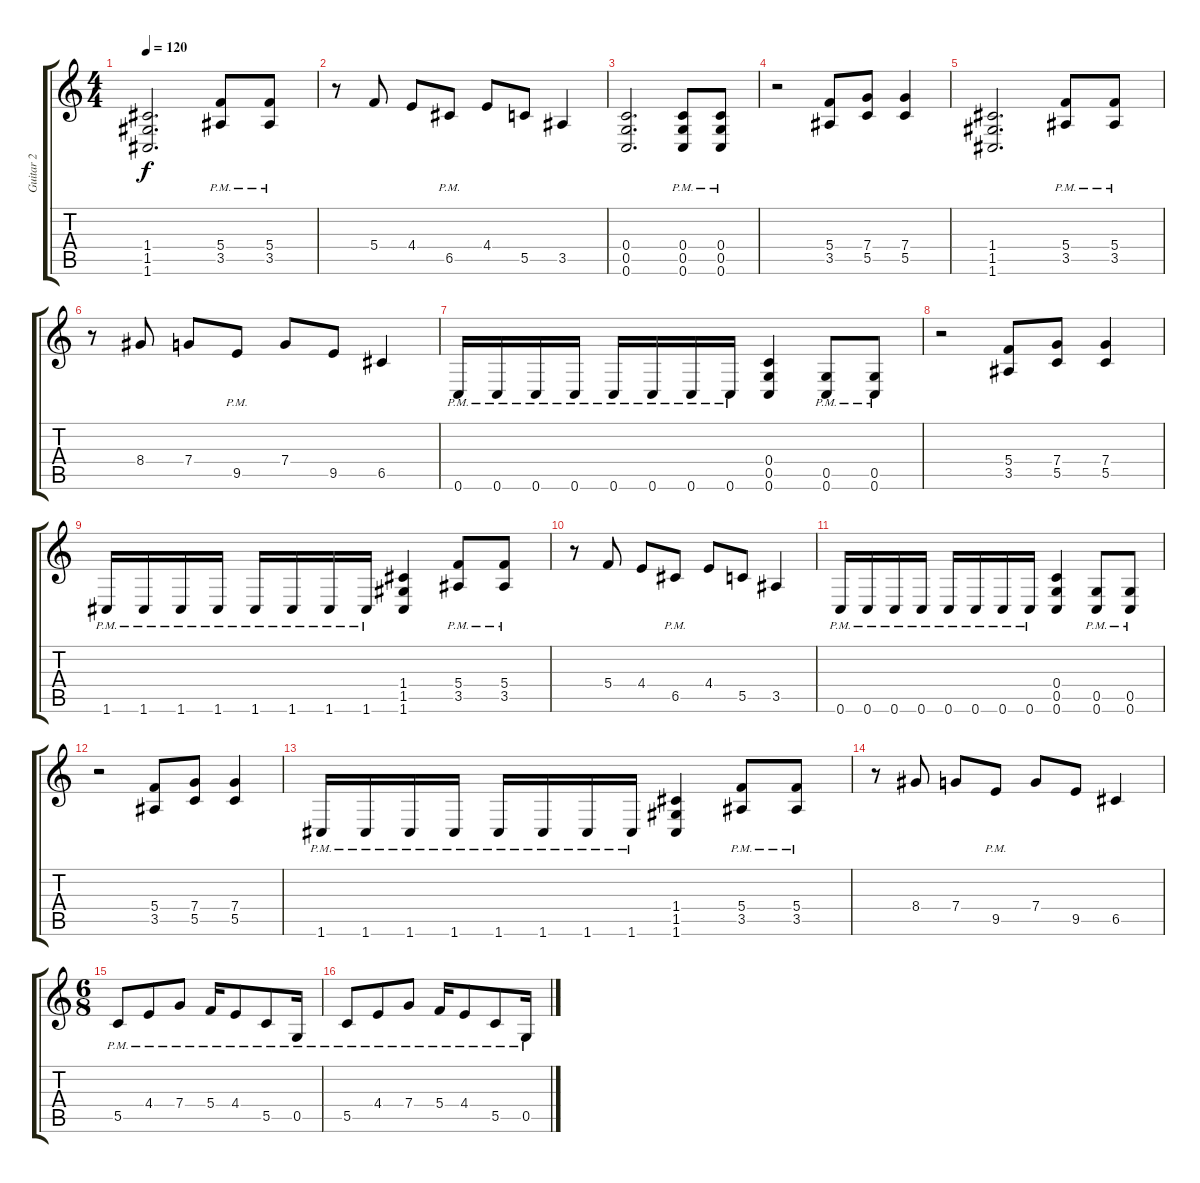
\track ("Guitar 2" "Guitar 2") {instrument distortionguitar}
\staff {score tabs}
\tuning (D4 A3 F3 C3 G2 C2) {hide}
\ts (4 4)
\tempo 120
\clef g2
\ks c
(1.4 1.5 1.6).2{d dy f} (5.4{pm} 3.5{pm}).8 (5.4{pm} 3.5{pm}).8 |
r.8 5.4.8 4.4.8 6.5{pm}.8 4.4.8 5.5.8 3.5.4 |
(0.4 0.5 0.6).2{d} (0.4{pm} 0.5{pm} 0.6{pm}).8 (0.4{pm} 0.5{pm} 0.6{pm}).8 |
r.2 (5.4 3.5).8 (7.4 5.5).8 (7.4 5.5).4 |
(1.4 1.5 1.6).2{d} (5.4{pm} 3.5{pm}).8 (5.4{pm} 3.5{pm}).8 |
r.8 8.4.8 7.4.8 9.5{pm}.8 7.4.8 9.5.8 6.5.4 |
0.6{pm}.16 0.6{pm}.16 0.6{pm}.16 0.6{pm}.16 0.6{pm}.16 0.6{pm}.16 0.6{pm}.16 0.6{pm}.16 (0.4 0.5 0.6).4 (0.5{pm} 0.6{pm}).8 (0.5{pm} 0.6{pm}).8 |
r.2 (5.4 3.5).8 (7.4 5.5).8 (7.4 5.5).4 |
1.6{pm}.16 1.6{pm}.16 1.6{pm}.16 1.6{pm}.16 1.6{pm}.16 1.6{pm}.16 1.6{pm}.16 1.6{pm}.16 (1.4 1.5 1.6).4 (5.4{pm} 3.5{pm}).8 (5.4{pm} 3.5{pm}).8 |
r.8 5.4.8 4.4.8 6.5{pm}.8 4.4.8 5.5.8 3.5.4 |
0.6{pm}.16 0.6{pm}.16 0.6{pm}.16 0.6{pm}.16 0.6{pm}.16 0.6{pm}.16 0.6{pm}.16 0.6{pm}.16 (0.4 0.5 0.6).4 (0.5{pm} 0.6{pm}).8 (0.5{pm} 0.6{pm}).8 |
r.2 (5.4 3.5).8 (7.4 5.5).8 (7.4 5.5).4 |
1.6{pm}.16 1.6{pm}.16 1.6{pm}.16 1.6{pm}.16 1.6{pm}.16 1.6{pm}.16 1.6{pm}.16 1.6{pm}.16 (1.4 1.5 1.6).4 (5.4{pm} 3.5{pm}).8 (5.4{pm} 3.5{pm}).8 |
r.8 8.4.8 7.4.8 9.5{pm}.8 7.4.8 9.5.8 6.5.4 |
\ts (6 8)
5.5{pm}.8 4.4{pm}.8 7.4{pm}.8 5.4{pm}.16 4.4{pm}.8 5.5{pm}.8 0.5{pm}.16 |
5.5{pm}.8 4.4{pm}.8 7.4{pm}.8 5.4{pm}.16 4.4{pm}.8 5.5{pm}.8 0.5{pm}.16
